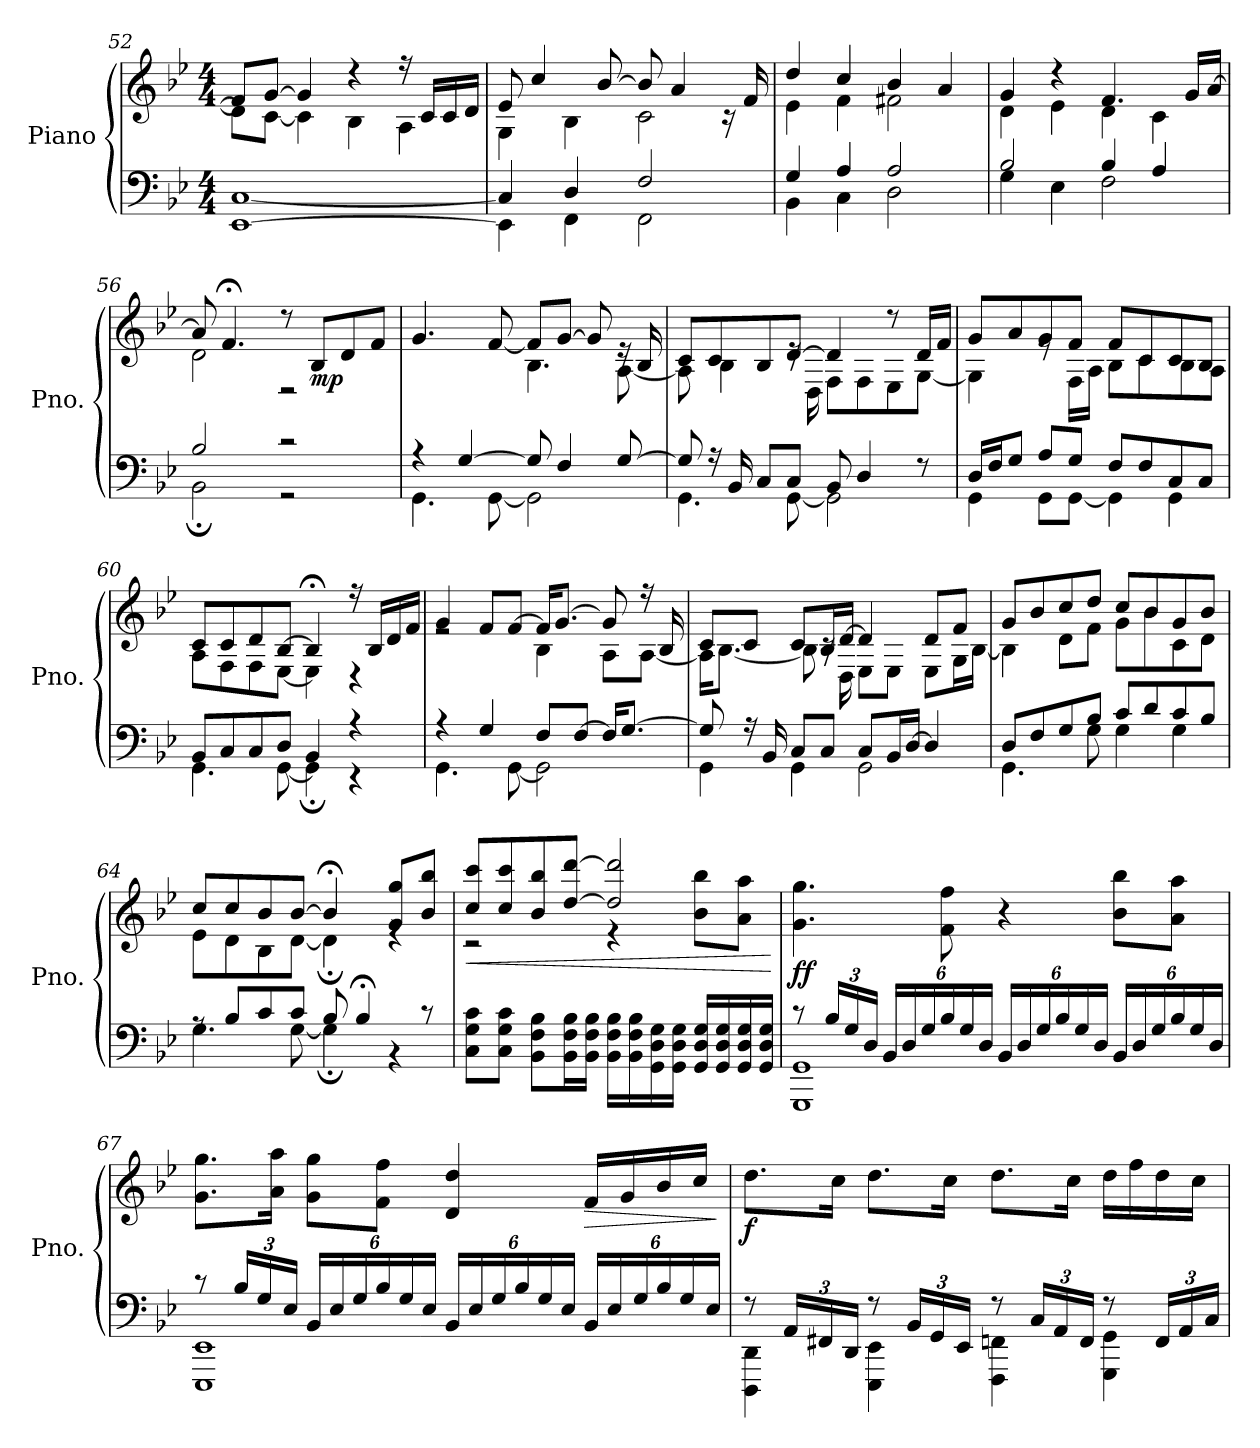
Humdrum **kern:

**kern	**kern	**dynam
*part1	*part1	*part1
*staff2	*staff1	*staff1/2
*I"Piano	*	*
*I'Pno.	*	*
*clefF4	*clefG2	*
*k[b-e-]	*k[b-e-]	*
*M4/4	*M4/4	*
=52	=52	=52
*^	*^	*
[1EE-	[1C	8f/L]	8d\L]	.
.	.	[8g/J	[8c\J	.
.	.	4g/]	4c\]	.
.	.	4r	4B-\	.
.	.	16r	4A\	.
.	.	16c/LL	.	.
.	.	16c/	.	.
.	.	16d/JJ	.	.
=53	=53	=53	=53	=53
4C/]	4EE-\]	8e-/	4G\	.
.	.	4cc/	.	.
4D/	4FF\	.	4B-\	.
.	.	[8b-/	.	.
2F/	2FF\	8b-/]	2c\	.
.	.	4a/	.	.
.	.	16rc	.	.
.	.	16f/	.	.
=54	=54	=54	=54	=54
4G/	4BB-\	4dd/	4e-\	.
4A/	4C\	4cc/	4f\	.
2A/	2D\	4b-/	2f#X\	.
.	.	4a/	.	.
!!LO:LB:g=z	!!
=55	=55	=55	=55	=55
2B-/	4G\	4g/	4d\	.
.	4E-\	4r	4e-\	.
4B-/	2F\	4.f/	4d\	.
4A/	.	.	4c\	.
.	.	16g/LL	.	.
.	.	[16a/JJ	.	.
=56	=56	=56	=56	=56
2B-/	2BB-;\	8a/]	2d\	.
*	*	*MM30	*	*
.	.	4.f;</	.	.
*	*	*MM80	*	*
2r	2r	8r	2r	.
!	!	!	!	!LO:DY:b
.	.	8B-/L	.	mp
.	.	8d/	.	.
.	.	8f/J	.	.
=57	=57	=57	=57	=57
4r	4.GG\	4.g/	2ryy	.
[4G/	.	.	.	.
.	[8GG\	[8f/	.	.
8G/]	2GG\]	8f/L]	4.B-\	.
4F/	.	[8g/J	.	.
.	.	8g/]	.	.
[8G/	.	16re	[8A\	.
.	.	16B-/	.	.
=58	=58	=58	=58	=58
8G/]	4.GG\	8c/L	8A\]	.
16r	.	8c/	4B-\	.
16BB-/	.	.	.	.
8C/L	.	8B-/	.	.
8C/J	[8GG\	[8d/J	16re	.
.	.	.	16D\	.
8BB-/	2GG\]	4d/]	8F\L	.
4D/	.	.	8F\	.
.	.	8r	8E-\	.
8r	.	16d/LL	[8G\J	.
.	.	16f/JJ	.	.
=59	=59	=59	=59	=59
16D/LL	4GG\	8g/L	4G\]	.
16F/J	.	.	.	.
8G/J	.	8a/	.	.
8A/L	8GG\L	8g/	8re	.
8G/J	[8GG\J	8f/J	16F\LL	.
.	.	.	16A\JJ	.
8F/L	4GG\]	8f/L	8B-\L	.
8F/	.	8c/	8c\	.
8C/	4GG\	8c/	8B-\	.
8C/J	.	8B-/J	8A\J	.
!!LO:PB:g=z	!!
=60	=60	=60	=60	=60
8BB-/L	4.GG\	8c/L	8A\L	.
8C/	.	8c/	8F\	.
8C/	.	8d/	8F\	.
8D/J	[8GG\	[8B-/J	[8E-\J	.
*	*	*MM30	*	*
4BB-/	4GG;\]	4B-;</]	4E-\]	.
4r	4r	16r	4r	.
*	*	*MM80	*	*
.	.	16B-/LL	.	.
.	.	16d/	.	.
.	.	16f/JJ	.	.
=61	=61	=61	=61	=61
4r	4.GG\	4g/	2re	.
4G/	.	8f/L	.	.
.	[8GG\	[8f/J	.	.
8F/L	2GG\]	16f/KL]	4B-\	.
.	.	[8.g/J	.	.
[8F/J	.	.	.	.
16F/KL]	.	8g/]	8A\L	.
[8.G/J	.	.	.	.
.	.	16r	[8A\J	.
.	.	16B-/	.	.
=62	=62	=62	=62	=62
8G/]	4GG\	8c/L	16A\KL]	.
.	.	.	[8.B-\J	.
16r	.	8c/J	.	.
16BB-/	.	.	.	.
8C/L	4GG\	8c/L	8B-\]	.
8C/J	.	16B-/L	16rc	.
.	.	[16d/JJ	16D\	.
8C/L	2GG\	4d/]	8E-\L	.
16BB-/L	.	.	8E-\J	.
[16D/JJ	.	.	.	.
4D/]	.	8d/L	8E-\L	.
.	.	8f/J	16G\L	.
.	.	.	[16B-\JJ	.
=63	=63	=63	=63	=63
8D/L	4.GG\	8g/L	4B-\]	.
8F/	.	8b-/	.	.
8G/	.	8cc/	8d\L	.
8B-/J	8G\	8dd/J	8f\J	.
8c/L	4G\	8cc/L	8g\L	.
8d/	.	8b-/	8b-\	.
8c/	4G\	8g/	8c\	.
8B-/J	.	8b-/J	8d\J	.
!!LO:LB:g=z	!!
=64	=64	=64	=64	=64
8rA	4.G\	8cc/L	8e-\L	.
8B-/L	.	8cc/	8d\	.
8c/	.	8b-/	8B-\	.
8c/J	[8G\	[8b-/J	[8d\J	.
8B-/	4G;\]	4b-;</]	4d;\]	.
4B-;</	.	.	.	.
*	*	*MM80	*	*
.	4r	8g/ 8gg/L	4re	.
8r	.	8b-/ 8bb-/J	.	.
*v	*v	*	*	*
=65	=65	=65	=65
!	!	!	!LO:HP:b
8C\ 8G\ 8c\L	8cc/ 8ccc/L	2r	<
8C\ 8G\ 8c\J	8cc/ 8ccc/	.	.
8BB-\ 8F\ 8B-\L	8b-/ 8bb-/	.	.
16BB-\ 16F\ 16B-\L	[8dd/ [8ddd/J	.	.
16BB-\ 16F\ 16B-\JJ	.	.	.
16BB-\ 16F\ 16B-\LL	2dd/] 2ddd/]	4r	.
16BB-\ 16F\ 16B-\	.	.	.
16GG\ 16D\ 16G\	.	.	.
16GG\ 16D\ 16G\JJ	.	.	.
16GG/ 16D/ 16G/LL	.	8b-\ 8bb-\L	.
16GG/ 16D/ 16G/	.	.	.
16GG/ 16D/ 16G/	.	8a\ 8aa\J	.
16GG/ 16D/ 16G/JJ	.	.	.
*	*v	*v	*
.	.	[
=66	=66	=66
*^	*	*
!	!	!	!LO:DY:b
8r	1GGG 1GG	4.g\ 4.gg\	ff
*Xbrackettup	*	*	*
24B-/LL	.	.	.
24G/	.	.	.
24D/JJ	.	.	.
24BB-/LL	.	.	.
24D/	.	.	.
24G/	.	.	.
24B-/	.	8f\ 8ff\	.
24G/	.	.	.
24D/JJ	.	.	.
24BB-/LL	.	4r	.
24D/	.	.	.
24G/	.	.	.
24B-/	.	.	.
24G/	.	.	.
24D/JJ	.	.	.
24BB-/LL	.	8b-\ 8bb-\L	.
24D/	.	.	.
24G/	.	.	.
24B-/	.	8a\ 8aa\J	.
24G/	.	.	.
24D/JJ	.	.	.
!!LO:LB:g=z
=67	=67	=67	=67
8r	1EEE- 1EE-	8.g\ 8.gg\L	.
24B-/LL	.	.	.
24G/	.	.	.
.	.	16a\ 16aa\Jk	.
24E-/JJ	.	.	.
24BB-/LL	.	8g\ 8gg\L	.
24E-/	.	.	.
24G/	.	.	.
24B-/	.	8f\ 8ff\J	.
24G/	.	.	.
24E-/JJ	.	.	.
24BB-/LL	.	4d/ 4dd/	.
24E-/	.	.	.
24G/	.	.	.
24B-/	.	.	.
24G/	.	.	.
24E-/JJ	.	.	.
!	!	!	!LO:HP:b
24BB-/LL	.	16f/LL	>
24E-/	.	.	.
.	.	16g/	.
24G/	.	.	.
24B-/	.	16b-/	.
24G/	.	.	.
.	.	16cc/JJ	.
24E-/JJ	.	.	.
*v	*v	*	*
.	.	]
=68	=68	=68
*^	*	*
!	!	!	!LO:DY:b
8r	4DDD\ 4DD\	8.dd\L	f
24AA/LL	.	.	.
24FF#X/	.	.	.
.	.	16cc\Jk	.
24DD/JJ	.	.	.
8r	4EEE-\ 4EE-\	8.dd\L	.
24BB-/LL	.	.	.
24GG/	.	.	.
.	.	16cc\Jk	.
24EE-/JJ	.	.	.
8r	4FFF\ 4FFn\	8.dd\L	.
24C/LL	.	.	.
24AA/	.	.	.
.	.	16cc\Jk	.
24FF/JJ	.	.	.
8r	4GGG\ 4GG\	16dd\LL	.
.	.	16ff\	.
24FF/LL	.	16dd\	.
24AA/	.	.	.
.	.	16cc\JJ	.
24C/JJ	.	.	.
*v	*v	*	*
=	=	=
*-	*-	*-
